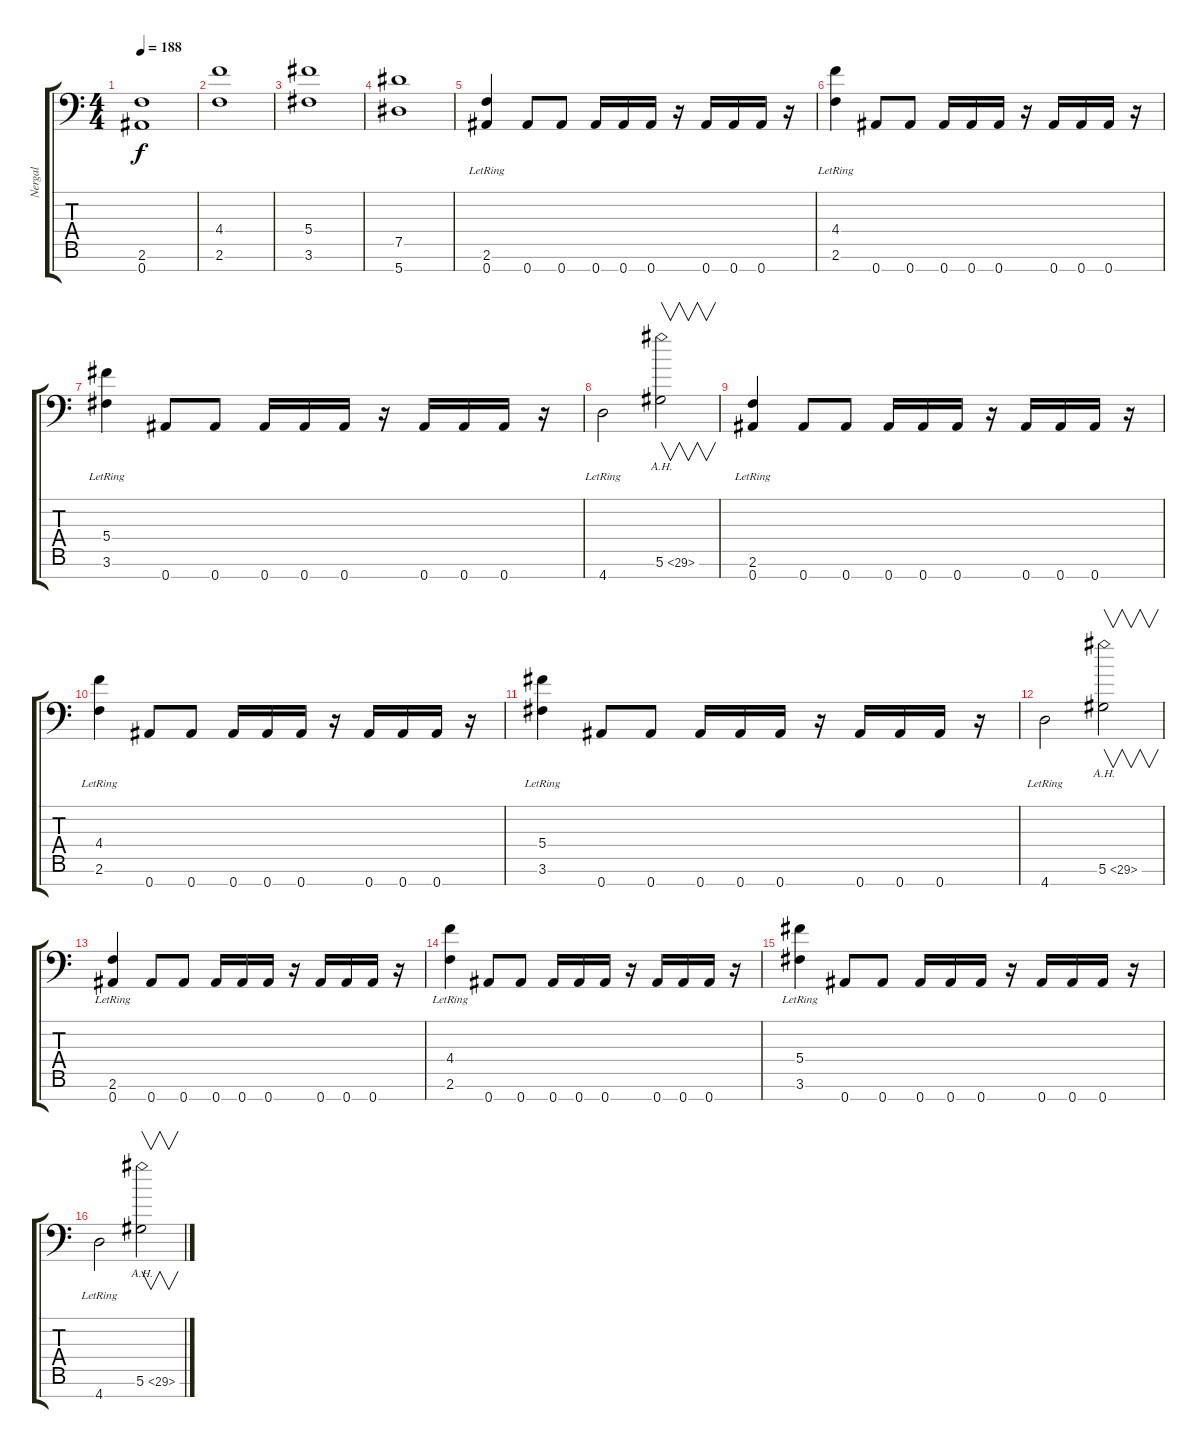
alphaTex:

\track ("Nergal" "Nergal") {instrument overdrivenguitar}
\staff {score tabs}
\tuning (Eb4 Bb3 Gb3 Db3 Ab2 Eb2 Bb1) {hide}
\ts (4 4)
\tempo 188
\clef f4
\ks c
(2.6 0.7).1{dy f} |
(4.4 2.6).1 |
(5.4 3.6).1 |
(7.5 5.7).1 |
(2.6{lr} 0.7).4 0.7.8 0.7.8 0.7.16 0.7.16 0.7.16 r.16 0.7.16 0.7.16 0.7.16 r.16 |
(4.4{lr} 2.6{lr}).4 0.7.8 0.7.8 0.7.16 0.7.16 0.7.16 r.16 0.7.16 0.7.16 0.7.16 r.16 |
(5.4{lr} 3.6{lr}).4 0.7.8 0.7.8 0.7.16 0.7.16 0.7.16 r.16 0.7.16 0.7.16 0.7.16 r.16 |
4.7{lr}.2 5.6{ah 24}.2{v} |
(2.6{lr} 0.7).4 0.7.8 0.7.8 0.7.16 0.7.16 0.7.16 r.16 0.7.16 0.7.16 0.7.16 r.16 |
(4.4{lr} 2.6{lr}).4 0.7.8 0.7.8 0.7.16 0.7.16 0.7.16 r.16 0.7.16 0.7.16 0.7.16 r.16 |
(5.4{lr} 3.6{lr}).4 0.7.8 0.7.8 0.7.16 0.7.16 0.7.16 r.16 0.7.16 0.7.16 0.7.16 r.16 |
4.7{lr}.2 5.6{ah 24}.2{v} |
(2.6{lr} 0.7).4 0.7.8 0.7.8 0.7.16 0.7.16 0.7.16 r.16 0.7.16 0.7.16 0.7.16 r.16 |
(4.4{lr} 2.6{lr}).4 0.7.8 0.7.8 0.7.16 0.7.16 0.7.16 r.16 0.7.16 0.7.16 0.7.16 r.16 |
(5.4{lr} 3.6{lr}).4 0.7.8 0.7.8 0.7.16 0.7.16 0.7.16 r.16 0.7.16 0.7.16 0.7.16 r.16 |
4.7{lr}.2 5.6{ah 24}.2{v}
